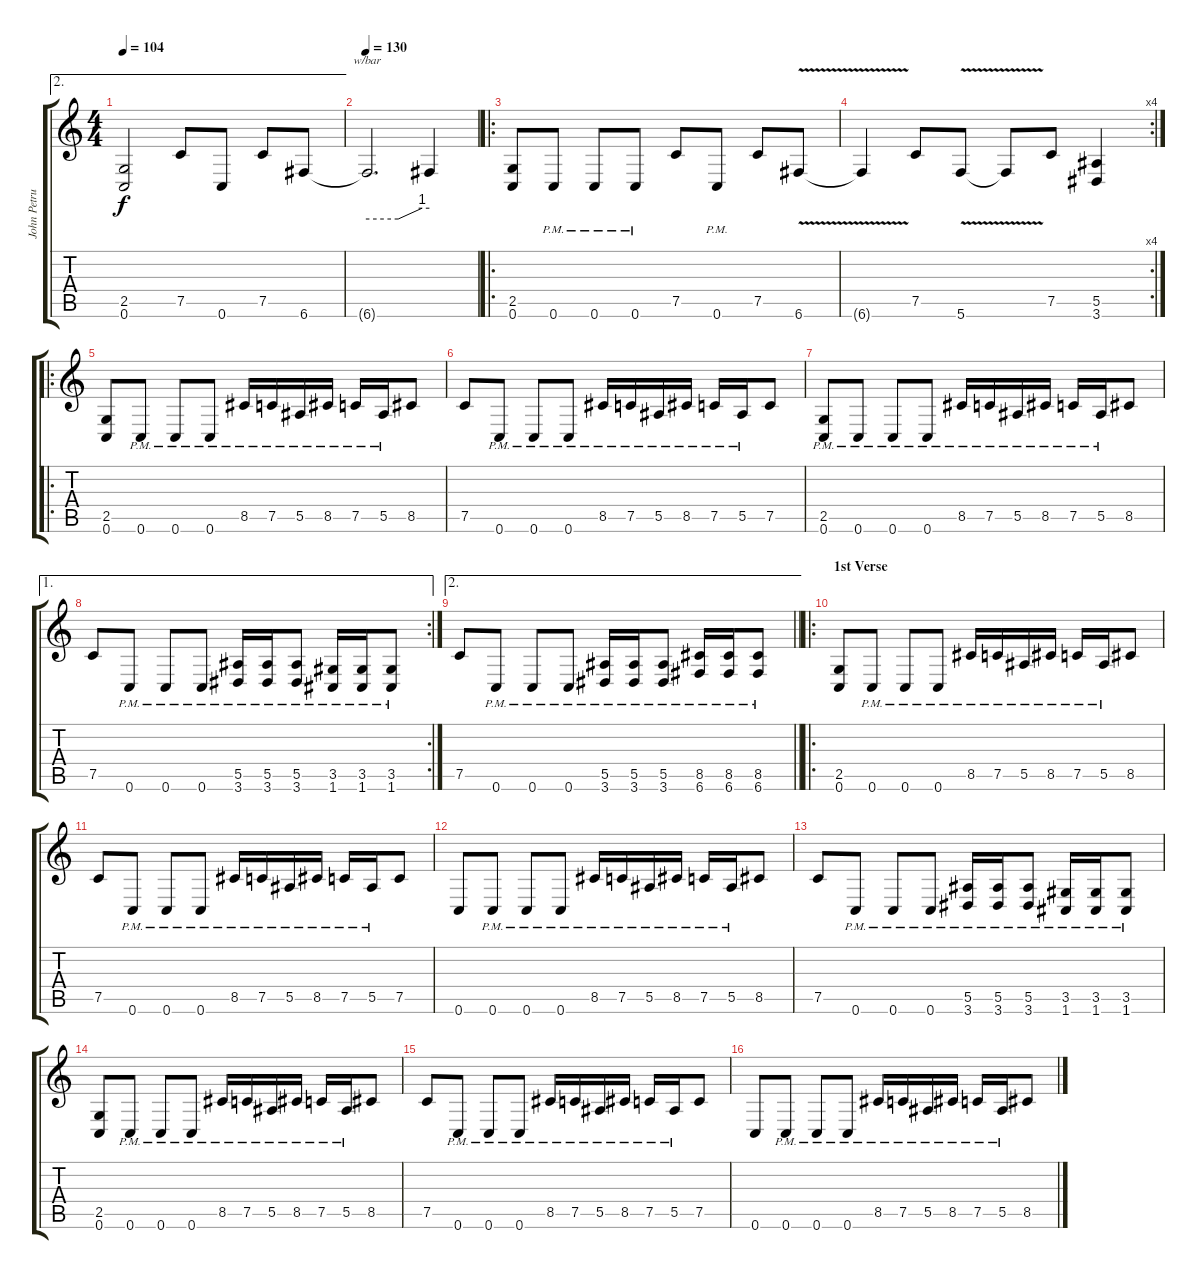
\track ("John Petrucci" "John Petru") {instrument distortionguitar}
\staff {score tabs}
\tuning (C4 G3 Eb3 Bb2 F2 C2) {hide}
\ae 2
\ts (4 4)
\tempo 104
\clef g2
\ks c
(2.5 0.6).2{dy f} 7.5.8 0.6.8 7.5.8 6.6.8 |
\tempo 130
6.6{t}.2{d tbe (custom default 0 0 30 0 53 4 60 4)} 6.6{t}.4 |
\ro
(2.5 0.6).8 0.6{pm}.8 0.6{pm}.8 0.6{pm}.8 7.5.8 0.6{pm}.8 7.5.8 6.6{v}.8 |
\rc 4
6.6{t}.4 7.5.8 5.6{v}.8 5.6{t}.8 7.5.8 (5.5 3.6).4 |
\ro
(2.5 0.6).8 0.6{pm}.8 0.6{pm}.8 0.6{pm}.8 8.5{pm}.16 7.5{pm}.16 5.5{pm}.16 8.5{pm}.16 7.5{pm}.16 5.5{pm}.16 8.5.8 |
7.5.8 0.6{pm}.8 0.6{pm}.8 0.6{pm}.8 8.5{pm}.16 7.5{pm}.16 5.5{pm}.16 8.5{pm}.16 7.5{pm}.16 5.5{pm}.16 7.5.8 |
(2.5 0.6{pm}).8 0.6{pm}.8 0.6{pm}.8 0.6{pm}.8 8.5{pm}.16 7.5{pm}.16 5.5{pm}.16 8.5{pm}.16 7.5{pm}.16 5.5{pm}.16 8.5.8 |
\ae 1
\rc 2
7.5.8 0.6{pm}.8 0.6{pm}.8 0.6{pm}.8 (5.5{pm} 3.6{pm}).16 (5.5{pm} 3.6{pm}).16 (5.5{pm} 3.6{pm}).8 (3.5{pm} 1.6{pm}).16 (3.5{pm} 1.6{pm}).16 (3.5{pm} 1.6{pm}).8 |
\ae 2
\barLineRight lightlight
7.5.8 0.6{pm}.8 0.6{pm}.8 0.6{pm}.8 (5.5{pm} 3.6{pm}).16 (5.5{pm} 3.6{pm}).16 (5.5{pm} 3.6{pm}).8 (8.5{pm} 6.6{pm}).16 (8.5{pm} 6.6{pm}).16 (8.5{pm} 6.6{pm}).8 |
\ro
\section ("" "1st Verse")
(2.5 0.6).8 0.6{pm}.8 0.6{pm}.8 0.6{pm}.8 8.5{pm}.16 7.5{pm}.16 5.5{pm}.16 8.5{pm}.16 7.5{pm}.16 5.5{pm}.16 8.5.8 |
7.5.8 0.6{pm}.8 0.6{pm}.8 0.6{pm}.8 8.5{pm}.16 7.5{pm}.16 5.5{pm}.16 8.5{pm}.16 7.5{pm}.16 5.5{pm}.16 7.5.8 |
0.6.8 0.6{pm}.8 0.6{pm}.8 0.6{pm}.8 8.5{pm}.16 7.5{pm}.16 5.5{pm}.16 8.5{pm}.16 7.5{pm}.16 5.5{pm}.16 8.5.8 |
7.5.8 0.6{pm}.8 0.6{pm}.8 0.6{pm}.8 (5.5{pm} 3.6{pm}).16 (5.5{pm} 3.6{pm}).16 (5.5{pm} 3.6{pm}).8 (3.5{pm} 1.6{pm}).16 (3.5{pm} 1.6{pm}).16 (3.5{pm} 1.6{pm}).8 |
(2.5 0.6).8 0.6{pm}.8 0.6{pm}.8 0.6{pm}.8 8.5{pm}.16 7.5{pm}.16 5.5{pm}.16 8.5{pm}.16 7.5{pm}.16 5.5{pm}.16 8.5.8 |
7.5.8 0.6{pm}.8 0.6{pm}.8 0.6{pm}.8 8.5{pm}.16 7.5{pm}.16 5.5{pm}.16 8.5{pm}.16 7.5{pm}.16 5.5{pm}.16 7.5.8 |
0.6.8 0.6{pm}.8 0.6{pm}.8 0.6{pm}.8 8.5{pm}.16 7.5{pm}.16 5.5{pm}.16 8.5{pm}.16 7.5{pm}.16 5.5{pm}.16 8.5.8
